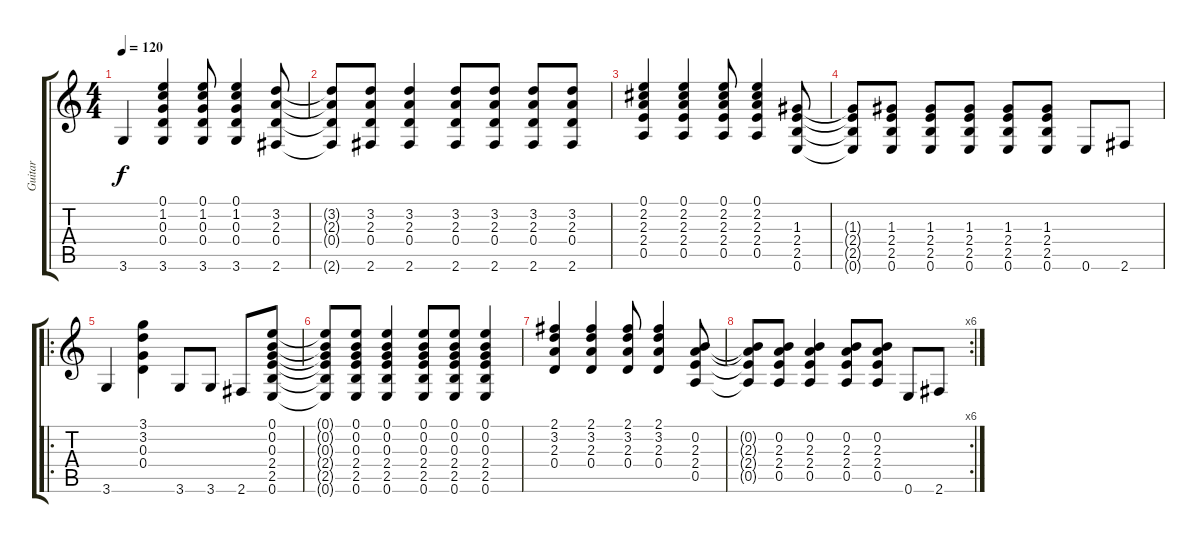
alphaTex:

\track ("Guitar" "Guitar") {instrument overdrivenguitar}
\staff {score tabs}
\tuning (E4 B3 G3 D3 A2 E2) {hide}
\ts (4 4)
\tempo 120
\clef g2
\ks c
3.6.4{dy f} (0.1 1.2 0.3 0.4 3.6).4 (0.1 1.2 0.3 0.4 3.6).8 (0.1 1.2 0.3 0.4 3.6).4 (3.2 2.3 0.4 2.6).8 |
(3.2{t} 2.3{t} 0.4{t} 2.6{t}).8 (3.2 2.3 0.4 2.6).8 (3.2 2.3 0.4 2.6).4 (3.2 2.3 0.4 2.6).8 (3.2 2.3 0.4 2.6).8 (3.2 2.3 0.4 2.6).8 (3.2 2.3 0.4 2.6).8 |
(0.1 2.2 2.3 2.4 0.5).4 (0.1 2.2 2.3 2.4 0.5).4 (0.1 2.2 2.3 2.4 0.5).8 (0.1 2.2 2.3 2.4 0.5).4 (1.3 2.4 2.5 0.6).8 |
(1.3{t} 2.4{t} 2.5{t} 0.6{t}).8 (1.3 2.4 2.5 0.6).8 (1.3 2.4 2.5 0.6).8 (1.3 2.4 2.5 0.6).8 (1.3 2.4 2.5 0.6).8 (1.3 2.4 2.5 0.6).8 0.6.8 2.6.8 |
\ro
3.6.4 (3.1 3.2 0.3 0.4).4 3.6.8 3.6.8 2.6.8 (0.1 0.2 0.3 2.4 2.5 0.6).8 |
(0.1{t} 0.2{t} 0.3{t} 2.4{t} 2.5{t} 0.6{t}).8 (0.1 0.2 0.3 2.4 2.5 0.6).8 (0.1 0.2 0.3 2.4 2.5 0.6).4 (0.1 0.2 0.3 2.4 2.5 0.6).8 (0.1 0.2 0.3 2.4 2.5 0.6).8 (0.1 0.2 0.3 2.4 2.5 0.6).4 |
(2.1 3.2 2.3 0.4).4 (2.1 3.2 2.3 0.4).4 (2.1 3.2 2.3 0.4).8 (2.1 3.2 2.3 0.4).4 (0.2 2.3 2.4 0.5).8 |
\rc 6
(0.2{t} 2.3{t} 2.4{t} 0.5{t}).8 (0.2 2.3 2.4 0.5).8 (0.2 2.3 2.4 0.5).4 (0.2 2.3 2.4 0.5).8 (0.2 2.3 2.4 0.5).8 0.6.8 2.6.8
